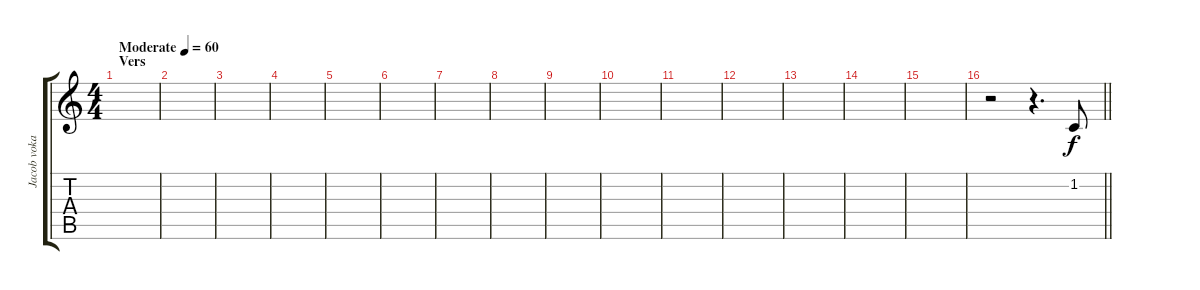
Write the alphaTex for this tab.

\track ("Jacob vokal" "Jacob voka") {instrument synthvoice}
\staff {score tabs}
\tuning (E4 B3 G3 D3 A2 E2) {hide}
\ts (4 4)
\section ("" "Vers")
\tempo (60 "Moderate")
\clef g2
\ks c
|
|
|
|
|
|
|
|
|
|
|
|
|
|
|
\barLineRight lightlight
r.2 r.4{d} 1.2.8
